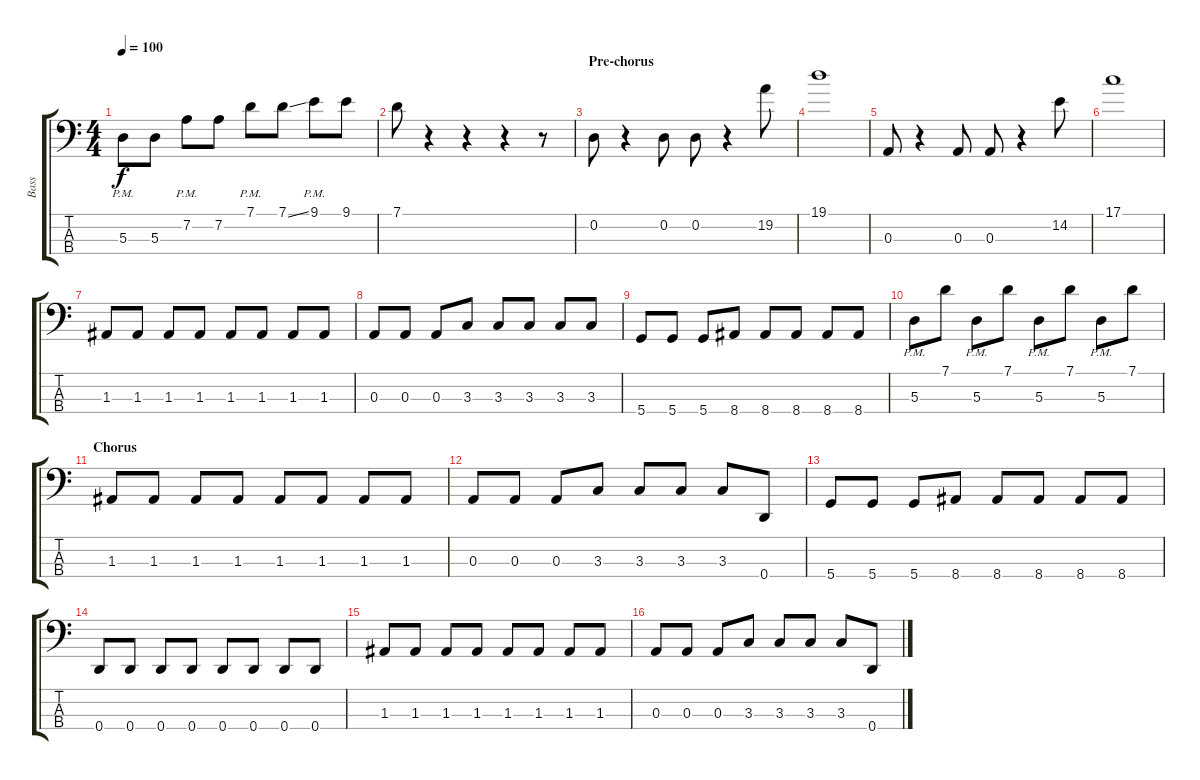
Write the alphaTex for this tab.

\track ("Bass" "Bass") {instrument electricbasspick}
\staff {score tabs}
\tuning (G2 D2 A1 D1) {hide}
\ts (4 4)
\tempo 100
\clef f4
\ks c
5.3{pm}.8{dy f} 5.3.8 7.2{pm}.8 7.2.8 7.1{pm}.8 7.1{ss}.8 9.1{pm}.8 9.1.8 |
7.1.8 r.4 r.4 r.4 r.8 |
\section ("" "Pre-chorus")
0.2.8 r.4 0.2.8 0.2.8 r.4 19.2.8 |
19.1.1 |
0.3.8 r.4 0.3.8 0.3.8 r.4 14.2.8 |
17.1.1 |
1.3.8 1.3.8 1.3.8 1.3.8 1.3.8 1.3.8 1.3.8 1.3.8 |
0.3.8 0.3.8 0.3.8 3.3.8 3.3.8 3.3.8 3.3.8 3.3.8 |
5.4.8 5.4.8 5.4.8 8.4.8 8.4.8 8.4.8 8.4.8 8.4.8 |
5.3{pm}.8 7.1.8 5.3{pm}.8 7.1.8 5.3{pm}.8 7.1.8 5.3{pm}.8 7.1.8 |
\section ("" "Chorus")
1.3.8 1.3.8 1.3.8 1.3.8 1.3.8 1.3.8 1.3.8 1.3.8 |
0.3.8 0.3.8 0.3.8 3.3.8 3.3.8 3.3.8 3.3.8 0.4.8 |
5.4.8 5.4.8 5.4.8 8.4.8 8.4.8 8.4.8 8.4.8 8.4.8 |
0.4.8 0.4.8 0.4.8 0.4.8 0.4.8 0.4.8 0.4.8 0.4.8 |
1.3.8 1.3.8 1.3.8 1.3.8 1.3.8 1.3.8 1.3.8 1.3.8 |
0.3.8 0.3.8 0.3.8 3.3.8 3.3.8 3.3.8 3.3.8 0.4.8
